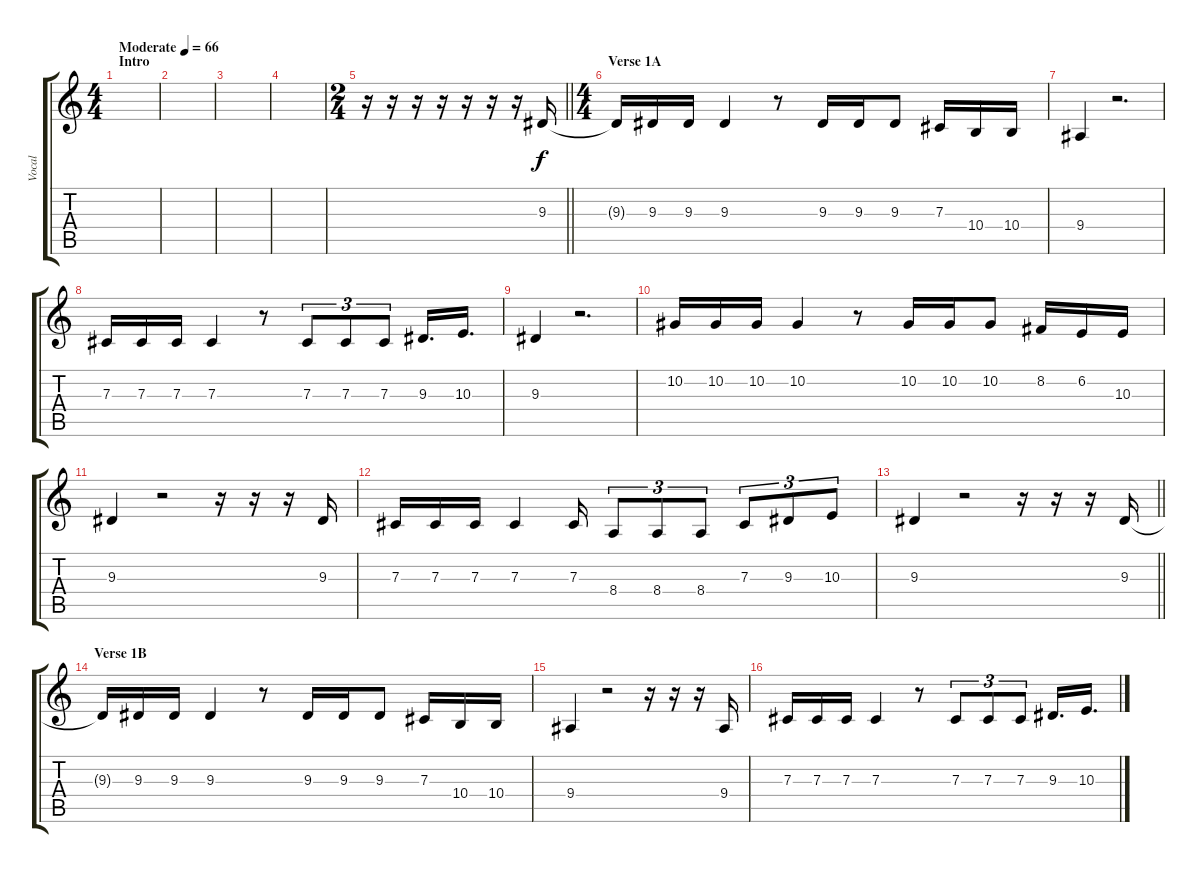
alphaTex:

\track ("Vocal" "Vocal") {instrument lead2sawtooth}
\staff {score tabs}
\tuning (Eb4 Bb3 Gb3 Db3 Ab2 Eb2) {hide}
\ts (4 4)
\section ("" "Intro")
\tempo (66 "Moderate")
\clef g2
\ks c
|
|
|
|
\ts (2 4)
\barLineRight lightlight
r.16 r.16 r.16 r.16 r.16 r.16 r.16 9.3.16 |
\ts (4 4)
\section ("" "Verse 1A")
9.3{t}.16 9.3.16 9.3.16 9.3.4 r.8 9.3.16 9.3.16 9.3.8 7.3.16 10.4.16 10.4.16 |
9.4.4 r.2{d} |
7.3.16 7.3.16 7.3.16 7.3.4 r.8 7.3.8{tu (3 2)} 7.3.8{tu (3 2)} 7.3.8{tu (3 2)} 9.3.16{d} 10.3.16{d} |
9.3.4 r.2{d} |
10.2.16 10.2.16 10.2.16 10.2.4 r.8 10.2.16 10.2.16 10.2.8 8.2.16 6.2.16 10.3.16 |
9.3.4 r.2 r.16 r.16 r.16 9.3.16 |
7.3.16 7.3.16 7.3.16 7.3.4 7.3.16 8.4.8{tu (3 2)} 8.4.8{tu (3 2)} 8.4.8{tu (3 2)} 7.3.8{tu (3 2)} 9.3.8{tu (3 2)} 10.3.8{tu (3 2)} |
\barLineRight lightlight
9.3.4 r.2 r.16 r.16 r.16 9.3.16 |
\section ("" "Verse 1B")
9.3{t}.16 9.3.16 9.3.16 9.3.4 r.8 9.3.16 9.3.16 9.3.8 7.3.16 10.4.16 10.4.16 |
9.4.4 r.2 r.16 r.16 r.16 9.4.16 |
7.3.16 7.3.16 7.3.16 7.3.4 r.8 7.3.8{tu (3 2)} 7.3.8{tu (3 2)} 7.3.8{tu (3 2)} 9.3.16{d} 10.3.16{d}
